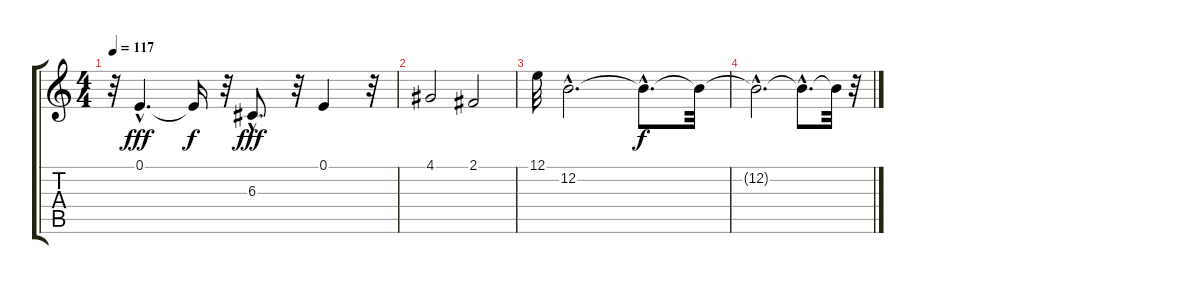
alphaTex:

\track "" {instrument oboe}
\staff {score tabs}
\tuning (E4 B3 G3 D3 A2 E2) {hide}
\ts (4 4)
\tempo 117
\clef g2
\ks c
r.32{dy fff} 0.1{hac}.4{d} 0.1{t}.16{dy f} r.32 6.3{hac}.8{d dy fff} r.32 0.1.4 r.32 |
4.1.2 2.1.2 |
12.1.32 12.2{hac}.2{d} 12.2{hac t}.8{d dy f} 12.2{t}.32 |
12.2{hac t}.2{d} 12.2{hac t}.8{d} 12.2{t}.32 r.32
